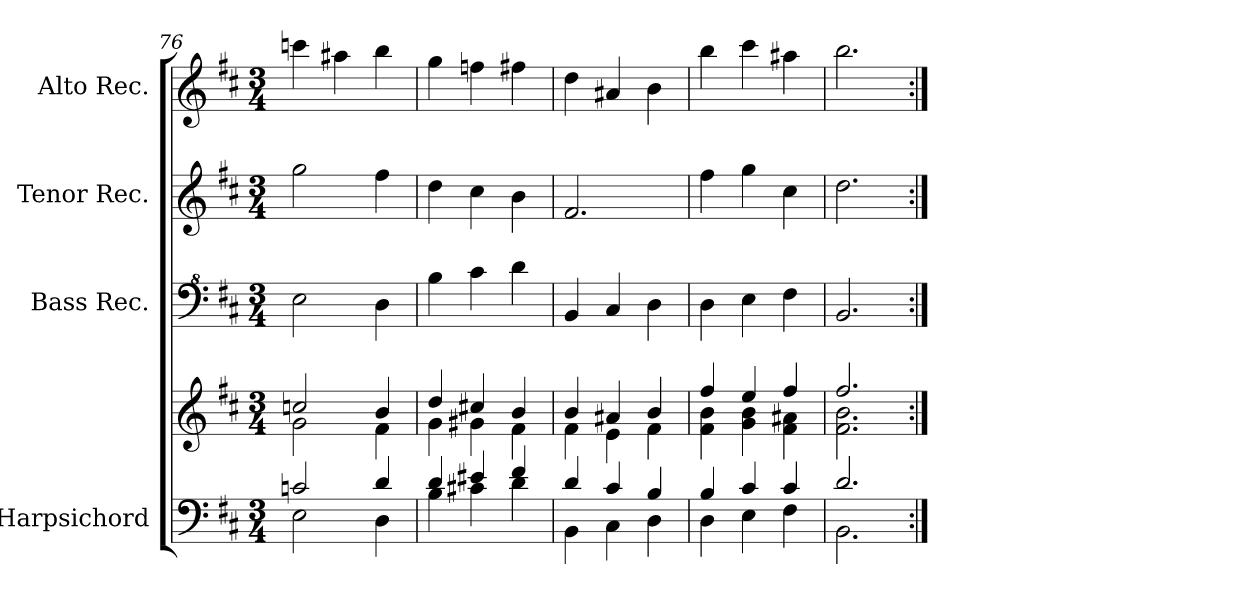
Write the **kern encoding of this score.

**kern	**kern	**kern	**kern	**kern
*part4	*part4	*part3	*part2	*part1
*staff5	*staff4	*staff3	*staff2	*staff1
*I"Harpsichord	*	*I"Bass Rec.	*I"Tenor Rec.	*I"Alto Rec.
*I'Hch.	*	*I'B.	*I'T.	*I'A.
*clefF4	*clefG2	*clefF^4	*clefG2	*clefG2
*k[f#c#]	*k[f#c#]	*k[f#c#]	*k[f#c#]	*k[f#c#]
*M3/4	*M3/4	*M3/4	*M3/4	*M3/4
=76	=76	=76	=76	=76
*^	*^	*	*	*
2cn/	2E\	2ccn/	2g\	2e\	2gg\	4cccn\
.	.	.	.	.	.	4aa#X\
4d/	4D\	4b/	4f#\	4d\	4ff#\	4bb\
=77	=77	=77	=77	=77	=77	=77
4d/	4B\	4dd/	4g\	4b\	4dd\	4gg\
4e#X/	4c#X\	4cc#X/	4g#X\	4cc#\	4cc#\	4ffn\
4f#/	4d\	4b/	4f#\	4dd\	4b\	4ff#X\
=78	=78	=78	=78	=78	=78	=78
4d/	4BB\	4b/	4f#\	4B/	2.f#/	4dd\
4c#/	4C#\	4a#X/	4e\	4c#/	.	4a#X/
4B/	4D\	4b/	4f#\	4d\	.	4b\
=79	=79	=79	=79	=79	=79	=79
4B/	4D\	4ff#/	4f#\ 4b\	4d\	4ff#\	4bb\
4c#/	4E\	4ee/	4g\ 4b\	4e\	4gg\	4ccc#\
4c#/	4F#\	4ff#/	4f#\ 4a#X\	4f#\	4cc#\	4aa#X\
=80	=80	=80	=80	=80	=80	=80
2.d/	2.BB\	2.ff#/	2.f#\ 2.b\	2.B/	2.dd\	2.bb\
*v	*v	*	*	*	*	*
*	*v	*v	*	*	*
=:|!	=:|!	=:|!	=:|!	=:|!
*-	*-	*-	*-	*-
